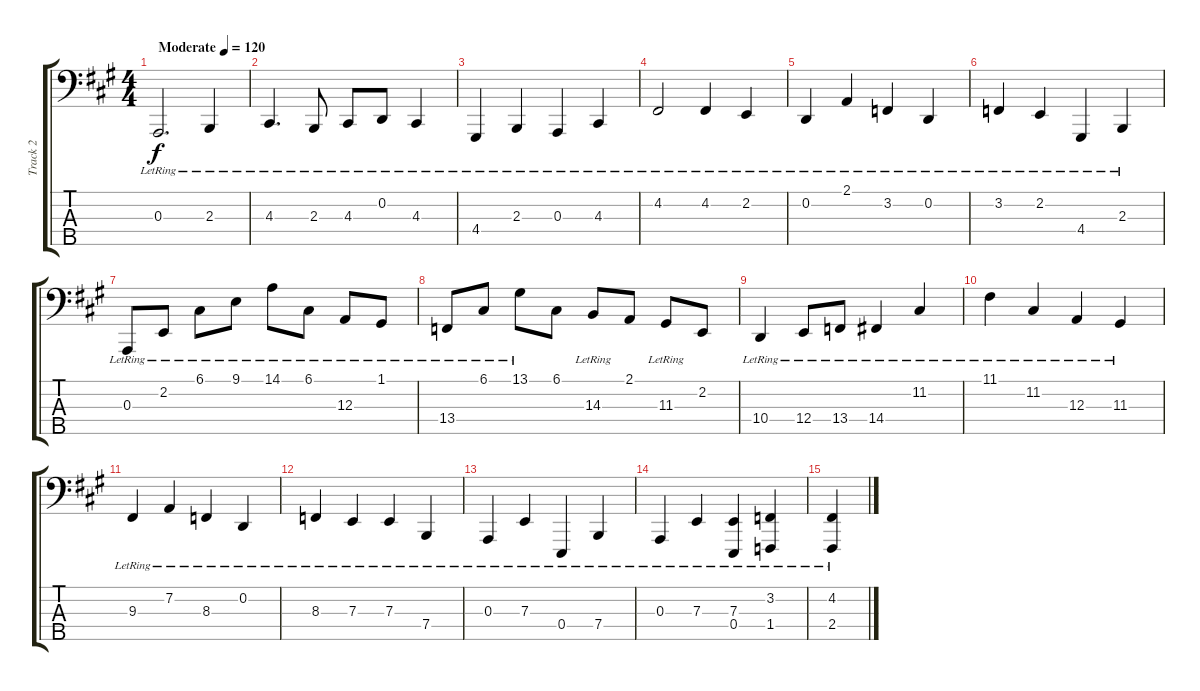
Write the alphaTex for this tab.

\track ("Track 2" "Track 2") {instrument acousticgrandpiano}
\staff {score tabs}
\tuning (G2 D2 A1 E1 B0) {hide}
\ts (4 4)
\tempo (120 "Moderate")
\clef f4
\ks a
0.3{lr}.2{d dy f instrument acousticgrandpiano} 2.3{lr}.4 |
4.3{lr}.4{d} 2.3{lr}.8 4.3{lr}.8 0.2{lr}.8 4.3{lr}.4 |
4.4{lr}.4 2.3{lr}.4 0.3{lr}.4 4.3{lr}.4 |
4.2{lr}.2 4.2{lr}.4 2.2{lr}.4 |
0.2{lr}.4 2.1{lr}.4 3.2{lr}.4 0.2{lr}.4 |
3.2{lr}.4 2.2{lr}.4 4.4{lr}.4 2.3{lr}.4 |
0.3{lr}.8 2.2{lr}.8 6.1{lr}.8 9.1{lr}.8 14.1{lr}.8 6.1{lr}.8 12.3{lr}.8 1.1{lr}.8 |
13.4{lr}.8 6.1{lr}.8 13.1{lr}.8 6.1.8 14.3{lr}.8 2.1.8 11.3{lr}.8 2.2.8 |
10.4{lr}.4 12.4{lr}.8 13.4{lr}.8 14.4{lr}.4 11.2{lr}.4 |
11.1{lr}.4 11.2{lr}.4 12.3{lr}.4 11.3{lr}.4 |
9.3{lr}.4 7.2{lr}.4 8.3{lr}.4 0.2{lr}.4 |
8.3{lr}.4 7.3{lr}.4 7.3{lr}.4 7.4{lr}.4 |
0.3{lr}.4 7.3{lr}.4 0.4{lr}.4 7.4{lr}.4 |
0.3{lr}.4 7.3{lr}.4 (7.3{lr} 0.4{lr}).4 (3.2{lr} 1.4{lr}).4 |
(4.2{lr} 2.4{lr}).4
